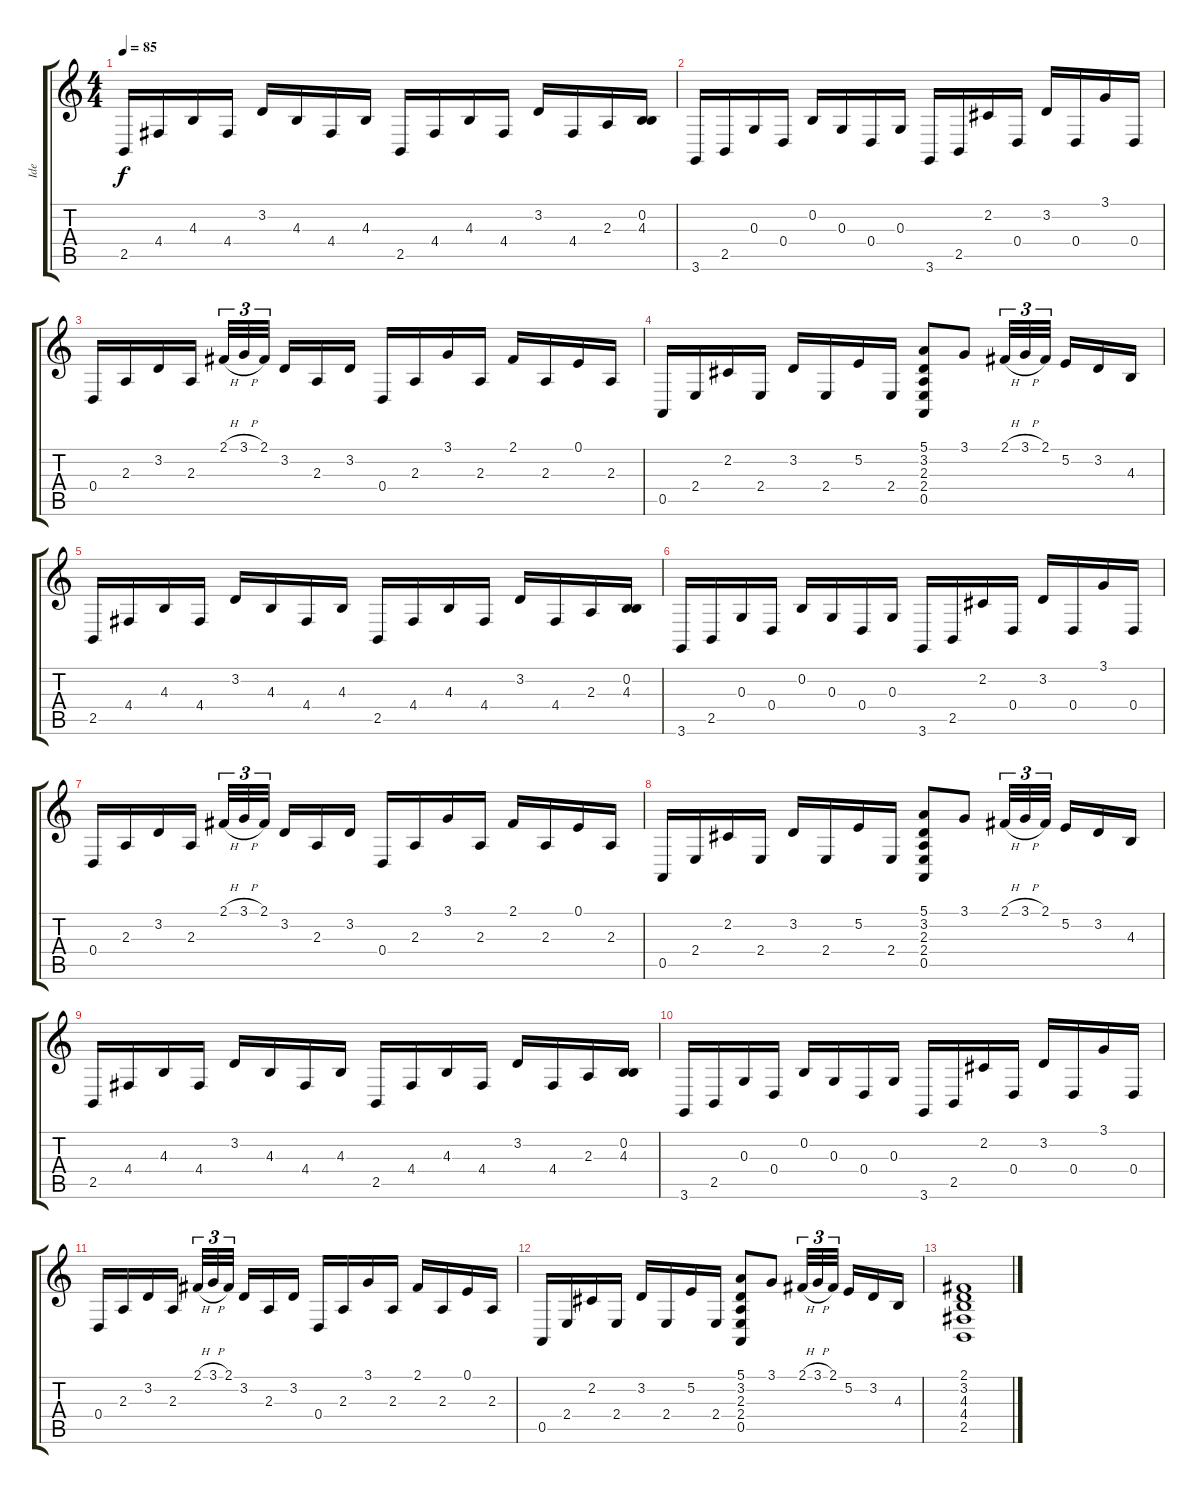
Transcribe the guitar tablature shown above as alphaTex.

\track ("Ide" "Ide") {instrument brightacousticpiano}
\staff {score tabs}
\tuning (E4 B3 G3 D3 A2 E2) {hide}
\ts (4 4)
\tempo 85
\clef g2
\ks c
2.5.16{dy f} 4.4.16 4.3.16 4.4.16 3.2.16 4.3.16 4.4.16 4.3.16 2.5.16 4.4.16 4.3.16 4.4.16 3.2.16 4.4.16 2.3.16 (0.2 4.3).16 |
3.6.16 2.5.16 0.3.16 0.4.16 0.2.16 0.3.16 0.4.16 0.3.16 3.6.16 2.5.16 2.2.16 0.4.16 3.2.16 0.4.16 3.1.16 0.4.16 |
0.4.16 2.3.16 3.2.16 2.3.16 2.1{h}.32{tu (3 2)} 3.1{h}.32{tu (3 2)} 2.1.32{tu (3 2) beam splitsecondary} 3.2.16 2.3.16 3.2.16 0.4.16 2.3.16 3.1.16 2.3.16 2.1.16 2.3.16 0.1.16 2.3.16 |
0.5.16 2.4.16 2.2.16 2.4.16 3.2.16 2.4.16 5.2.16 2.4.16 (5.1 3.2 2.3 2.4 0.5).8 3.1.8 2.1{h}.32{tu (3 2)} 3.1{h}.32{tu (3 2)} 2.1.32{tu (3 2) beam splitsecondary} 5.2.16 3.2.16 4.3.16 |
2.5.16 4.4.16 4.3.16 4.4.16 3.2.16 4.3.16 4.4.16 4.3.16 2.5.16 4.4.16 4.3.16 4.4.16 3.2.16 4.4.16 2.3.16 (0.2 4.3).16 |
3.6.16 2.5.16 0.3.16 0.4.16 0.2.16 0.3.16 0.4.16 0.3.16 3.6.16 2.5.16 2.2.16 0.4.16 3.2.16 0.4.16 3.1.16 0.4.16 |
0.4.16 2.3.16 3.2.16 2.3.16 2.1{h}.32{tu (3 2)} 3.1{h}.32{tu (3 2)} 2.1.32{tu (3 2) beam splitsecondary} 3.2.16 2.3.16 3.2.16 0.4.16 2.3.16 3.1.16 2.3.16 2.1.16 2.3.16 0.1.16 2.3.16 |
0.5.16 2.4.16 2.2.16 2.4.16 3.2.16 2.4.16 5.2.16 2.4.16 (5.1 3.2 2.3 2.4 0.5).8 3.1.8 2.1{h}.32{tu (3 2)} 3.1{h}.32{tu (3 2)} 2.1.32{tu (3 2) beam splitsecondary} 5.2.16 3.2.16 4.3.16 |
2.5.16 4.4.16 4.3.16 4.4.16 3.2.16 4.3.16 4.4.16 4.3.16 2.5.16 4.4.16 4.3.16 4.4.16 3.2.16 4.4.16 2.3.16 (0.2 4.3).16 |
3.6.16 2.5.16 0.3.16 0.4.16 0.2.16 0.3.16 0.4.16 0.3.16 3.6.16 2.5.16 2.2.16 0.4.16 3.2.16 0.4.16 3.1.16 0.4.16 |
0.4.16 2.3.16 3.2.16 2.3.16 2.1{h}.32{tu (3 2)} 3.1{h}.32{tu (3 2)} 2.1.32{tu (3 2) beam splitsecondary} 3.2.16 2.3.16 3.2.16 0.4.16 2.3.16 3.1.16 2.3.16 2.1.16 2.3.16 0.1.16 2.3.16 |
0.5.16 2.4.16 2.2.16 2.4.16 3.2.16 2.4.16 5.2.16 2.4.16 (5.1 3.2 2.3 2.4 0.5).8 3.1.8 2.1{h}.32{tu (3 2)} 3.1{h}.32{tu (3 2)} 2.1.32{tu (3 2) beam splitsecondary} 5.2.16 3.2.16 4.3.16 |
(2.1 3.2 4.3 4.4 2.5).1
